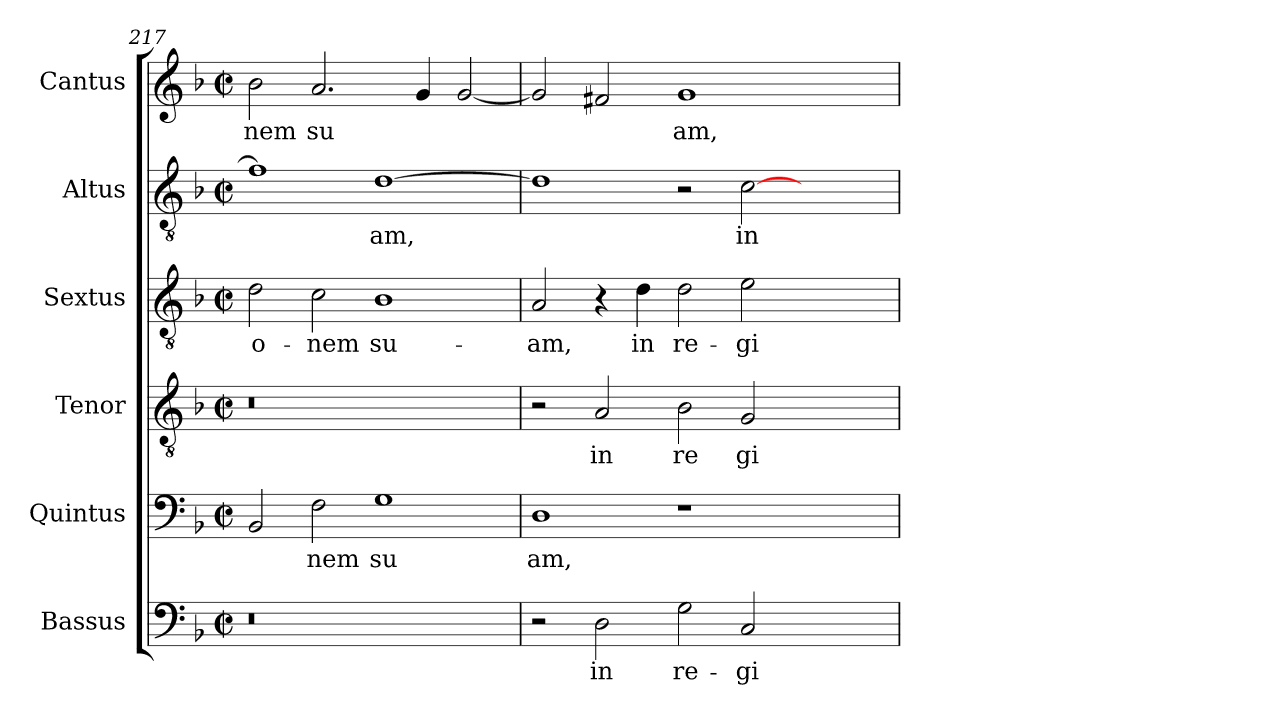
**kern	**text	**kern	**text	**kern	**text	**kern	**text	**kern	**text	**kern	**text
*part6	*part6	*part5	*part5	*part4	*part4	*part3	*part3	*part2	*part2	*part1	*part1
*staff6	*staff6	*staff5	*staff5	*staff4	*staff4	*staff3	*staff3	*staff2	*staff2	*staff1	*staff1
*I"Bassus	*	*I"Quintus	*	*I"Tenor	*	*I"Sextus	*	*I"Altus	*	*I"Cantus	*
*I'Bassus	*	*I'Quintus	*	*I'Tenor	*	*I'Sextus	*	*I'Altus	*	*I'Cantus	*
*clefF4	*	*clefF4	*	*clefGv2	*	*clefGv2	*	*clefGv2	*	*clefG2	*
*k[b-]	*	*k[b-]	*	*k[b-]	*	*k[b-]	*	*k[b-]	*	*k[b-]	*
*F:	*	*F:	*	*F:	*	*F:	*	*F:	*	*F:	*
*M2/2	*	*M2/2	*	*M2/2	*	*M2/2	*	*M2/2	*	*M2/2	*
*met(c|)	*	*met(c|)	*	*met(c|)	*	*met(c|)	*	*met(c|)	*	*met(c|)	*
=217	=217	=217	=217	=217	=217	=217	=217	=217	=217	=217	=217
!	!	!	!	!	!	!	!LO:LY:b:cj	!	!	!	!LO:LY:b:cj
0r	.	2BB-/	.	0r	.	2d\	-o-	1f]	.	2b-\	nem
!	!	!	!LO:LY:b:cj	!	!	!	!LO:LY:b:cj	!	!	!	!LO:LY:b:cj
.	.	2F\	nem	.	.	2c\	-nem	.	.	2.a/	su
!	!	!	!LO:LY:b:cj	!	!	!	!LO:LY:b:cj	!	!LO:LY:b	!	!
.	.	1G	su	.	.	1B-	su-	[>1d	am,	.	.
.	.	.	.	.	.	.	.	.	.	4g/	.
.	.	.	.	.	.	.	.	.	.	[<2g/	.
=218	=218	=218	=218	=218	=218	=218	=218	=218	=218	=218	=218
!	!	!	!LO:LY:b:cj	!	!	!	!LO:LY:b:cj	!	!	!	!
2r	.	1D	am,	2r	.	2A/	-am,	1d]	.	2g/]	.
!	!LO:LY:b:cj	!	!	!	!LO:LY:b:cj	!	!	!	!	!	!
2D\	in	.	.	2A/	in	4r	.	.	.	2f#/	.
!	!	!	!	!	!	!	!LO:LY:b:cj	!	!	!	!
.	.	.	.	.	.	4d\	in	.	.	.	.
!	!LO:LY:b:cj	!LO:N:vis=1	!	!	!LO:LY:b:cj	!	!LO:LY:b:cj	!	!	!	!LO:LY:b:cj
2G\	re-	0r	.	2B-\	re	2d\	re-	2r	.	1g	am,
!	!LO:LY:b:cj	!	!	!	!LO:LY:b:cj	!	!LO:LY:b:cj	!	!LO:LY:b:cj	!	!
2C/	-gi-	.	.	2G/	gi	2e\	-gi-	[>2c\	in	.	.
1ryy	.	.	.	1ryy	.	1ryy	.	1ryy	.	1ryy	.
=	=	=	=	=	=	=	=	=	=	=	=
*-	*-	*-	*-	*-	*-	*-	*-	*-	*-	*-	*-
